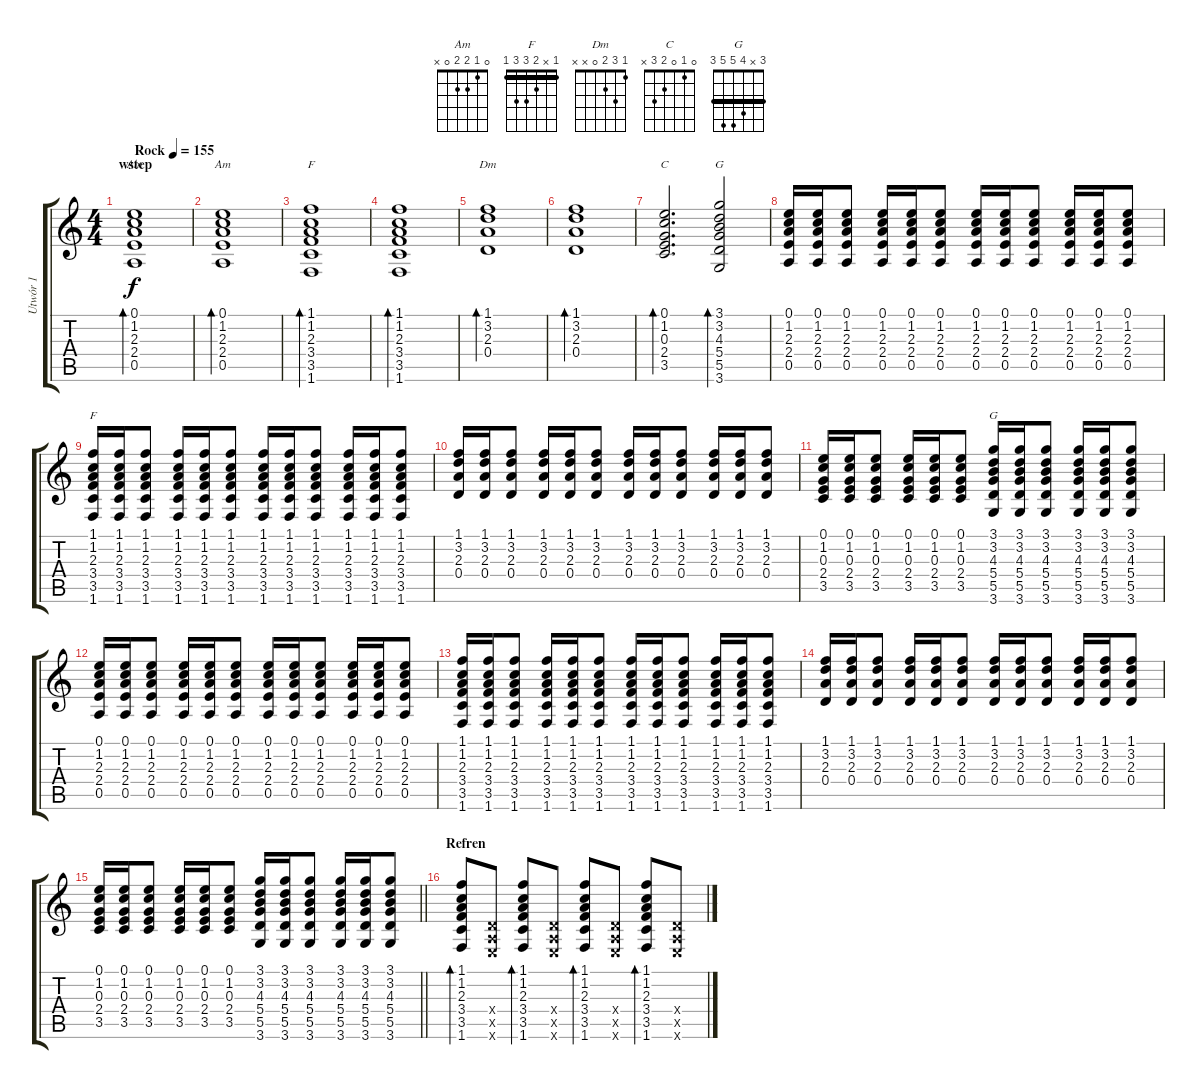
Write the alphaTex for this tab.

\track ("Utwór 1" "Utwór 1") {instrument electricguitarclean}
\staff {score tabs}
\tuning (E4 B3 G3 D3 A2 E2) {hide}
\chord ("Am" 0 1 2 2 0 0)
\chord ("Am" 0 1 2 2 0 x)
\chord ("F" 1 1 2 3 3 1) {barre 1}
\chord ("Dm" 1 3 2 0 x x)
\chord ("C" 0 1 0 2 3 x)
\chord ("G" x 3 4 5 5 3) {barre 3}
\chord ("F" 1 x 2 3 3 1) {barre 1}
\chord ("G" 3 x 4 5 5 3) {barre 3}
\ts (4 4)
\section ("" "wstep")
\tempo (155 "Rock")
\clef g2
\ks c
(0.1 1.2 2.3 2.4 0.5).1{bd 30 ch "Am" dy f instrument electricguitarclean} |
(0.1 1.2 2.3 2.4 0.5).1{bd 30 ch "Am"} |
(1.1 1.2 2.3 3.4 3.5 1.6).1{bd 30 ch "F"} |
(1.1 1.2 2.3 3.4 3.5 1.6).1{bd 30} |
(1.1 3.2 2.3 0.4).1{bd 30 ch "Dm"} |
(1.1 3.2 2.3 0.4).1{bd 30} |
(0.1 1.2 0.3 2.4 3.5).2{d bd 30 ch "C"} (3.1 3.2 4.3 5.4 5.5 3.6).2{bd 30 ch "G"} |
(0.1 1.2 2.3 2.4 0.5).16 (0.1 1.2 2.3 2.4 0.5).16 (0.1 1.2 2.3 2.4 0.5).8 (0.1 1.2 2.3 2.4 0.5).16 (0.1 1.2 2.3 2.4 0.5).16 (0.1 1.2 2.3 2.4 0.5).8 (0.1 1.2 2.3 2.4 0.5).16 (0.1 1.2 2.3 2.4 0.5).16 (0.1 1.2 2.3 2.4 0.5).8 (0.1 1.2 2.3 2.4 0.5).16 (0.1 1.2 2.3 2.4 0.5).16 (0.1 1.2 2.3 2.4 0.5).8 |
(1.1 1.2 2.3 3.4 3.5 1.6).16{ch "F"} (1.1 1.2 2.3 3.4 3.5 1.6).16 (1.1 1.2 2.3 3.4 3.5 1.6).8 (1.1 1.2 2.3 3.4 3.5 1.6).16 (1.1 1.2 2.3 3.4 3.5 1.6).16 (1.1 1.2 2.3 3.4 3.5 1.6).8 (1.1 1.2 2.3 3.4 3.5 1.6).16 (1.1 1.2 2.3 3.4 3.5 1.6).16 (1.1 1.2 2.3 3.4 3.5 1.6).8 (1.1 1.2 2.3 3.4 3.5 1.6).16 (1.1 1.2 2.3 3.4 3.5 1.6).16 (1.1 1.2 2.3 3.4 3.5 1.6).8 |
(1.1 3.2 2.3 0.4).16 (1.1 3.2 2.3 0.4).16 (1.1 3.2 2.3 0.4).8 (1.1 3.2 2.3 0.4).16 (1.1 3.2 2.3 0.4).16 (1.1 3.2 2.3 0.4).8 (1.1 3.2 2.3 0.4).16 (1.1 3.2 2.3 0.4).16 (1.1 3.2 2.3 0.4).8 (1.1 3.2 2.3 0.4).16 (1.1 3.2 2.3 0.4).16 (1.1 3.2 2.3 0.4).8 |
(0.1 1.2 0.3 2.4 3.5).16 (0.1 1.2 0.3 2.4 3.5).16 (0.1 1.2 0.3 2.4 3.5).8 (0.1 1.2 0.3 2.4 3.5).16 (0.1 1.2 0.3 2.4 3.5).16 (0.1 1.2 0.3 2.4 3.5).8 (3.1 3.2 4.3 5.4 5.5 3.6).16{ch "G"} (3.1 3.2 4.3 5.4 5.5 3.6).16 (3.1 3.2 4.3 5.4 5.5 3.6).8 (3.1 3.2 4.3 5.4 5.5 3.6).16 (3.1 3.2 4.3 5.4 5.5 3.6).16 (3.1 3.2 4.3 5.4 5.5 3.6).8 |
(0.1 1.2 2.3 2.4 0.5).16 (0.1 1.2 2.3 2.4 0.5).16 (0.1 1.2 2.3 2.4 0.5).8 (0.1 1.2 2.3 2.4 0.5).16 (0.1 1.2 2.3 2.4 0.5).16 (0.1 1.2 2.3 2.4 0.5).8 (0.1 1.2 2.3 2.4 0.5).16 (0.1 1.2 2.3 2.4 0.5).16 (0.1 1.2 2.3 2.4 0.5).8 (0.1 1.2 2.3 2.4 0.5).16 (0.1 1.2 2.3 2.4 0.5).16 (0.1 1.2 2.3 2.4 0.5).8 |
(1.1 1.2 2.3 3.4 3.5 1.6).16 (1.1 1.2 2.3 3.4 3.5 1.6).16 (1.1 1.2 2.3 3.4 3.5 1.6).8 (1.1 1.2 2.3 3.4 3.5 1.6).16 (1.1 1.2 2.3 3.4 3.5 1.6).16 (1.1 1.2 2.3 3.4 3.5 1.6).8 (1.1 1.2 2.3 3.4 3.5 1.6).16 (1.1 1.2 2.3 3.4 3.5 1.6).16 (1.1 1.2 2.3 3.4 3.5 1.6).8 (1.1 1.2 2.3 3.4 3.5 1.6).16 (1.1 1.2 2.3 3.4 3.5 1.6).16 (1.1 1.2 2.3 3.4 3.5 1.6).8 |
(1.1 3.2 2.3 0.4).16 (1.1 3.2 2.3 0.4).16 (1.1 3.2 2.3 0.4).8 (1.1 3.2 2.3 0.4).16 (1.1 3.2 2.3 0.4).16 (1.1 3.2 2.3 0.4).8 (1.1 3.2 2.3 0.4).16 (1.1 3.2 2.3 0.4).16 (1.1 3.2 2.3 0.4).8 (1.1 3.2 2.3 0.4).16 (1.1 3.2 2.3 0.4).16 (1.1 3.2 2.3 0.4).8 |
\barLineRight lightlight
(0.1 1.2 0.3 2.4 3.5).16 (0.1 1.2 0.3 2.4 3.5).16 (0.1 1.2 0.3 2.4 3.5).8 (0.1 1.2 0.3 2.4 3.5).16 (0.1 1.2 0.3 2.4 3.5).16 (0.1 1.2 0.3 2.4 3.5).8 (3.1 3.2 4.3 5.4 5.5 3.6).16 (3.1 3.2 4.3 5.4 5.5 3.6).16 (3.1 3.2 4.3 5.4 5.5 3.6).8 (3.1 3.2 4.3 5.4 5.5 3.6).16 (3.1 3.2 4.3 5.4 5.5 3.6).16 (3.1 3.2 4.3 5.4 5.5 3.6).8 |
\section ("" "Refren")
(1.1 1.2 2.3 3.4 3.5 1.6).8{bd 30} (0.4{x} 0.5{x} 0.6{x}).8 (1.1 1.2 2.3 3.4 3.5 1.6).8{bd 30} (0.4{x} 0.5{x} 0.6{x}).8 (1.1 1.2 2.3 3.4 3.5 1.6).8{bd 30} (0.4{x} 0.5{x} 0.6{x}).8 (1.1 1.2 2.3 3.4 3.5 1.6).8{bd 30} (0.4{x} 0.5{x} 0.6{x}).8
